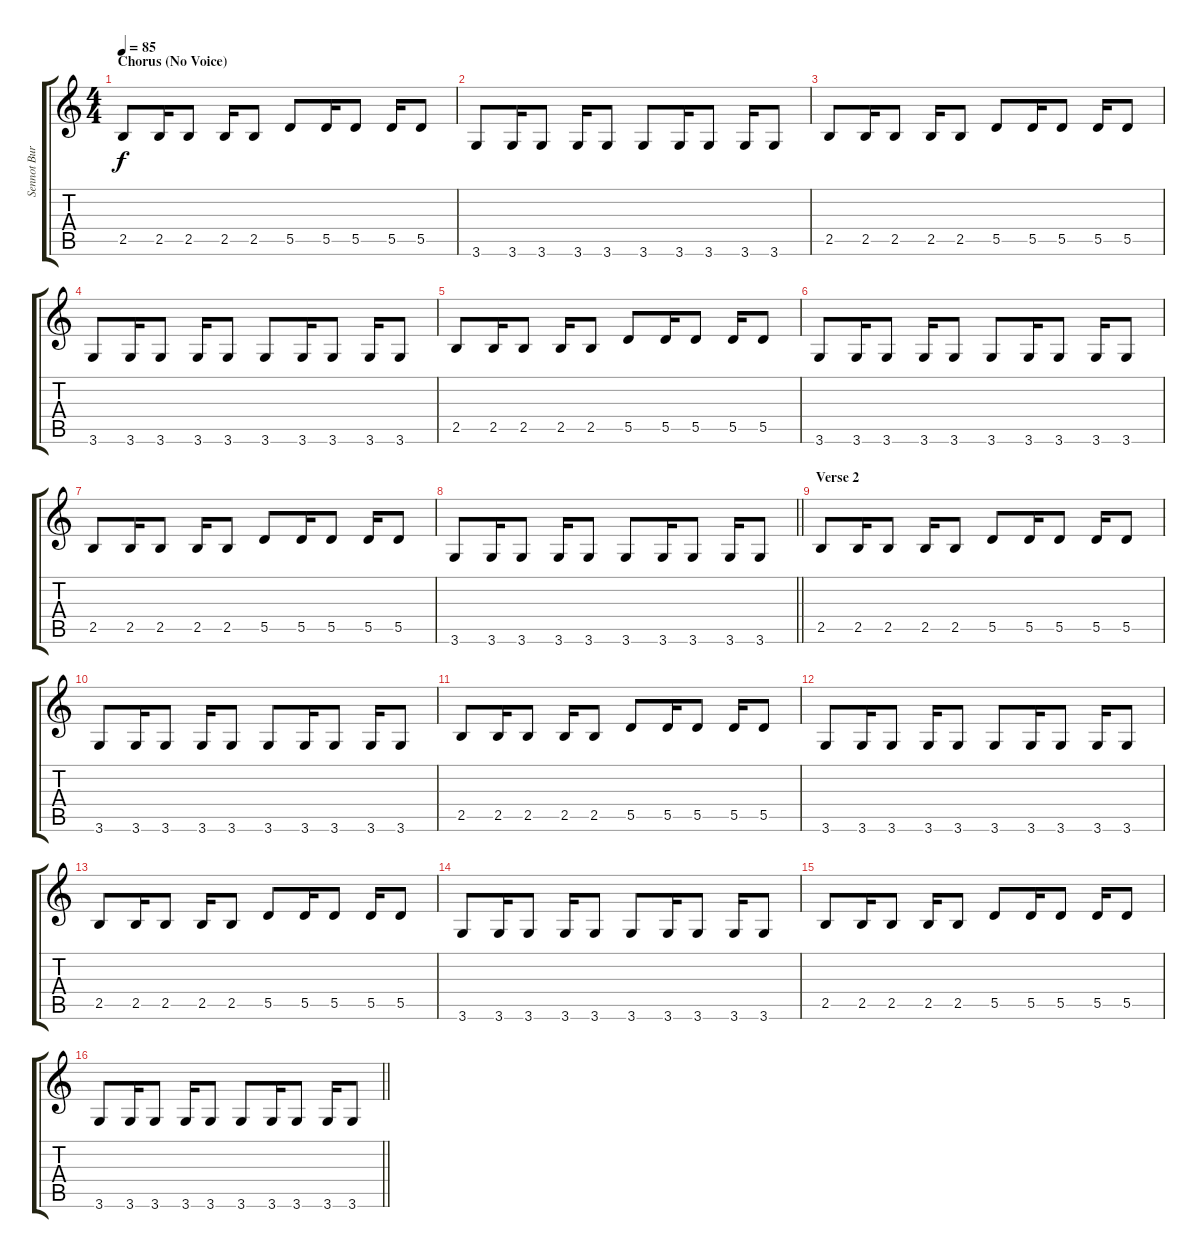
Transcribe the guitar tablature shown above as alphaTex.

\track ("Sennot Burke" "Sennot Bur") {instrument electricguitarjazz}
\staff {score tabs}
\tuning (E4 B3 G3 D3 A2 E2) {hide}
\ts (4 4)
\section ("" "Chorus (No Voice)")
\tempo 85
\clef g2
\ks c
2.5.8{dy f} 2.5.16 2.5.8 2.5.16 2.5.8 5.5.8 5.5.16 5.5.8 5.5.16 5.5.8 |
3.6.8 3.6.16 3.6.8 3.6.16 3.6.8 3.6.8 3.6.16 3.6.8 3.6.16 3.6.8 |
2.5.8 2.5.16 2.5.8 2.5.16 2.5.8 5.5.8 5.5.16 5.5.8 5.5.16 5.5.8 |
3.6.8 3.6.16 3.6.8 3.6.16 3.6.8 3.6.8 3.6.16 3.6.8 3.6.16 3.6.8 |
2.5.8 2.5.16 2.5.8 2.5.16 2.5.8 5.5.8 5.5.16 5.5.8 5.5.16 5.5.8 |
3.6.8 3.6.16 3.6.8 3.6.16 3.6.8 3.6.8 3.6.16 3.6.8 3.6.16 3.6.8 |
2.5.8 2.5.16 2.5.8 2.5.16 2.5.8 5.5.8 5.5.16 5.5.8 5.5.16 5.5.8 |
\barLineRight lightlight
3.6.8 3.6.16 3.6.8 3.6.16 3.6.8 3.6.8 3.6.16 3.6.8 3.6.16 3.6.8 |
\section ("" "Verse 2")
2.5.8 2.5.16 2.5.8 2.5.16 2.5.8 5.5.8 5.5.16 5.5.8 5.5.16 5.5.8 |
3.6.8 3.6.16 3.6.8 3.6.16 3.6.8 3.6.8 3.6.16 3.6.8 3.6.16 3.6.8 |
2.5.8 2.5.16 2.5.8 2.5.16 2.5.8 5.5.8 5.5.16 5.5.8 5.5.16 5.5.8 |
3.6.8 3.6.16 3.6.8 3.6.16 3.6.8 3.6.8 3.6.16 3.6.8 3.6.16 3.6.8 |
2.5.8 2.5.16 2.5.8 2.5.16 2.5.8 5.5.8 5.5.16 5.5.8 5.5.16 5.5.8 |
3.6.8 3.6.16 3.6.8 3.6.16 3.6.8 3.6.8 3.6.16 3.6.8 3.6.16 3.6.8 |
2.5.8 2.5.16 2.5.8 2.5.16 2.5.8 5.5.8 5.5.16 5.5.8 5.5.16 5.5.8 |
\barLineRight lightlight
3.6.8 3.6.16 3.6.8 3.6.16 3.6.8 3.6.8 3.6.16 3.6.8 3.6.16 3.6.8
